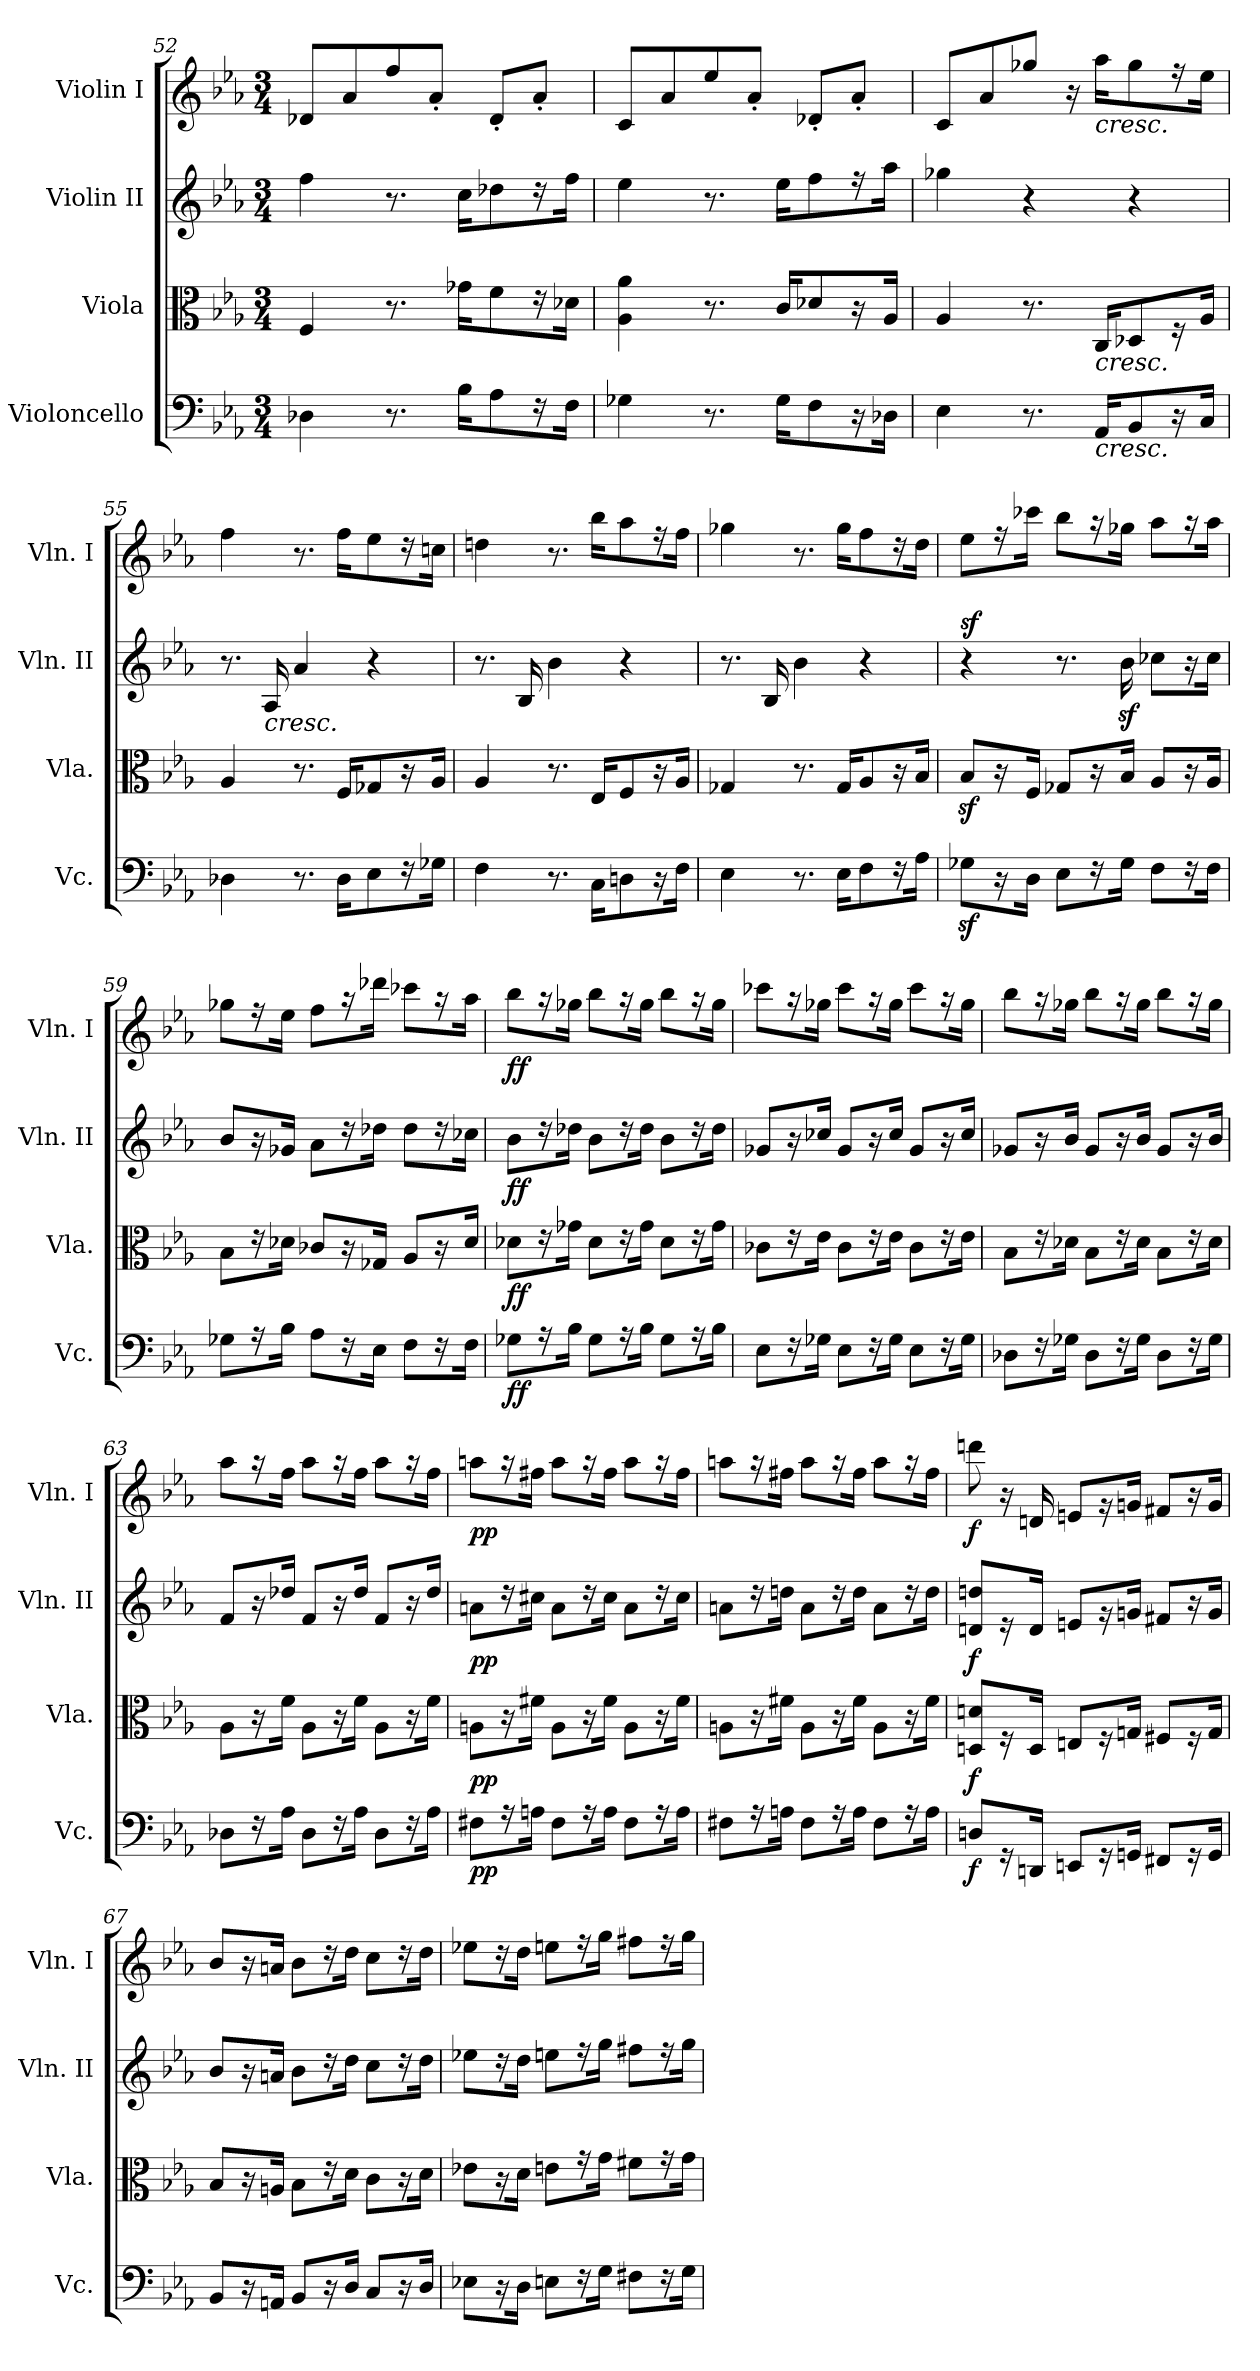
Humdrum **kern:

**kern	**dynam	**kern	**dynam	**kern	**dynam	**kern	**dynam
*part4	*part4	*part3	*part3	*part2	*part2	*part1	*part1
*staff4	*staff4	*staff3	*staff3	*staff2	*staff2	*staff1	*staff1
*I"Violoncello	*	*I"Viola	*	*I"Violin II	*	*I"Violin I	*
*I'Vc.	*	*I'Vla.	*	*I'Vln. II	*	*I'Vln. I	*
*clefF4	*	*clefC3	*	*clefG2	*	*clefG2	*
*k[b-e-a-]	*	*k[b-e-a-]	*	*k[b-e-a-]	*	*k[b-e-a-]	*
*E-:	*	*E-:	*	*E-:	*	*E-:	*
*M3/4	*	*M3/4	*	*M3/4	*	*M3/4	*
=52	=52	=52	=52	=52	=52	=52	=52
4D-X\	.	4F/	.	4ff\	.	8d-X/L	.
.	.	.	.	.	.	8a-/	.
8.r	.	8.r	.	8.r	.	8ff/	.
.	.	.	.	.	.	8a-'/J	.
16B-\KL	.	16g-X\KL	.	16cc\KL	.	.	.
8A-\	.	8f\	.	8dd-X\	.	8d-'/L	.
16r	.	16r	.	16r	.	8a-'/J	.
16F\Jk	.	16d-X\Jk	.	16ff\Jk	.	.	.
=53	=53	=53	=53	=53	=53	=53	=53
4G-X\	.	4A-\ 4a-\	.	4ee-\	.	8c/L	.
.	.	.	.	.	.	8a-/	.
8.r	.	8.r	.	8.r	.	8ee-/	.
.	.	.	.	.	.	8a-'/J	.
16G-\KL	.	16c/KL	.	16ee-\KL	.	.	.
8F\	.	8d-X/	.	8ff\	.	8d-X'/L	.
16r	.	16r	.	16r	.	8a-'/J	.
16D-X\Jk	.	16A-/Jk	.	16aa-\Jk	.	.	.
=54	=54	=54	=54	=54	=54	=54	=54
4E-\	.	4A-/	.	4gg-X\	.	8c/L	.
.	.	.	.	.	.	8a-/	.
8.r	.	8.r	.	4r	.	8gg-X/J	.
.	.	.	.	.	.	16r	.
!	!	!	!	!	!	!LO:TX:b:i:t=cresc.	!
!	!	!LO:TX:b:i:t=cresc.	!	!	!	!	!
!LO:TX:b:i:t=cresc.	!	!	!	!	!	!	!
16AA-/KL	.	16C/KL	.	.	.	16aa-\KL	.
8BB-/	.	8D-X/	.	4r	.	8gg-\	.
16r	.	16r	.	.	.	16r	.
16C/Jk	.	16A-/Jk	.	.	.	16ee-\Jk	.
=55	=55	=55	=55	=55	=55	=55	=55
4D-X\	.	4A-/	.	8.r	.	4ff\	.
!	!	!	!	!LO:TX:b:i:t=cresc.	!	!	!
.	.	.	.	16A-/	.	.	.
8.r	.	8.r	.	4a-/	.	8.r	.
16D-\KL	.	16F/KL	.	.	.	16ff\KL	.
8E-\	.	8G-X/	.	4r	.	8ee-\	.
16r	.	16r	.	.	.	16r	.
16G-X\Jk	.	16A-/Jk	.	.	.	16ccn\Jk	.
=56	=56	=56	=56	=56	=56	=56	=56
4F\	.	4A-/	.	8.r	.	4ddn\	.
.	.	.	.	16B-/	.	.	.
8.r	.	8.r	.	4b-\	.	8.r	.
16C\KL	.	16E-/KL	.	.	.	16bb-\KL	.
8Dn\	.	8F/	.	4r	.	8aa-\	.
16r	.	16r	.	.	.	16r	.
16F\Jk	.	16A-/Jk	.	.	.	16ff\Jk	.
=57	=57	=57	=57	=57	=57	=57	=57
4E-\	.	4G-X/	.	8.r	.	4gg-X\	.
.	.	.	.	16B-/	.	.	.
8.r	.	8.r	.	4b-\	.	8.r	.
16E-\KL	.	16G-/KL	.	.	.	16gg-\KL	.
8F\	.	8A-/	.	4r	.	8ff\	.
16r	.	16r	.	.	.	16r	.
16A-\Jk	.	16B-/Jk	.	.	.	16dd\Jk	.
=58	=58	=58	=58	=58	=58	=58	=58
!	!	!	!	!	!LO:DY:a	!	!
8G-Xz<\L	.	8B-z</L	.	4r	sf	8ee-\L	.
16r	.	16r	.	.	.	16r	.
16D\Jk	.	16F/Jk	.	.	.	16ccc-X\Jk	.
8E-\L	.	8G-X/L	.	8.r	.	8bb-\L	.
16r	.	16r	.	.	.	16r	.
16G-\Jk	.	16B-/Jk	.	16b-z<\	.	16gg-X\Jk	.
8F\L	.	8A-/L	.	8cc-X\L	.	8aa-\L	.
16r	.	16r	.	16r	.	16r	.
16F\Jk	.	16A-/Jk	.	16cc-\Jk	.	16aa-\Jk	.
=59	=59	=59	=59	=59	=59	=59	=59
8G-X\L	.	8B-\L	.	8b-/L	.	8gg-X\L	.
16r	.	16r	.	16r	.	16r	.
16B-\Jk	.	16d-X\Jk	.	16g-X/Jk	.	16ee-\Jk	.
8A-\L	.	8c-X/L	.	8a-\L	.	8ff\L	.
16r	.	16r	.	16r	.	16r	.
16E-\Jk	.	16G-X/Jk	.	16dd-X\Jk	.	16ddd-X\Jk	.
8F\L	.	8A-/L	.	8dd-\L	.	8ccc-X\L	.
16r	.	16r	.	16r	.	16r	.
16F\Jk	.	16d-/Jk	.	16cc-X\Jk	.	16aa-\Jk	.
=60	=60	=60	=60	=60	=60	=60	=60
!	!LO:DY:b	!	!LO:DY:b	!	!LO:DY:b	!	!LO:DY:b
8G-X\L	ff	8d-X\L	ff	8b-\L	ff	8bb-\L	ff
16r	.	16r	.	16r	.	16r	.
16B-\Jk	.	16g-X\Jk	.	16dd-X\Jk	.	16gg-X\Jk	.
8G-\L	.	8d-\L	.	8b-\L	.	8bb-\L	.
16r	.	16r	.	16r	.	16r	.
16B-\Jk	.	16g-\Jk	.	16dd-\Jk	.	16gg-\Jk	.
8G-\L	.	8d-\L	.	8b-\L	.	8bb-\L	.
16r	.	16r	.	16r	.	16r	.
16B-\Jk	.	16g-\Jk	.	16dd-\Jk	.	16gg-\Jk	.
=61	=61	=61	=61	=61	=61	=61	=61
8E-\L	.	8c-X\L	.	8g-X/L	.	8ccc-X\L	.
16r	.	16r	.	16r	.	16r	.
16G-X\Jk	.	16e-\Jk	.	16cc-X/Jk	.	16gg-X\Jk	.
8E-\L	.	8c-\L	.	8g-/L	.	8ccc-\L	.
16r	.	16r	.	16r	.	16r	.
16G-\Jk	.	16e-\Jk	.	16cc-/Jk	.	16gg-\Jk	.
8E-\L	.	8c-\L	.	8g-/L	.	8ccc-\L	.
16r	.	16r	.	16r	.	16r	.
16G-\Jk	.	16e-\Jk	.	16cc-/Jk	.	16gg-\Jk	.
=62	=62	=62	=62	=62	=62	=62	=62
8D-X\L	.	8B-\L	.	8g-X/L	.	8bb-\L	.
16r	.	16r	.	16r	.	16r	.
16G-X\Jk	.	16d-X\Jk	.	16b-/Jk	.	16gg-X\Jk	.
8D-\L	.	8B-\L	.	8g-/L	.	8bb-\L	.
16r	.	16r	.	16r	.	16r	.
16G-\Jk	.	16d-\Jk	.	16b-/Jk	.	16gg-\Jk	.
8D-\L	.	8B-\L	.	8g-/L	.	8bb-\L	.
16r	.	16r	.	16r	.	16r	.
16G-\Jk	.	16d-\Jk	.	16b-/Jk	.	16gg-\Jk	.
=63	=63	=63	=63	=63	=63	=63	=63
8D-X\L	.	8A-\L	.	8f/L	.	8aa-\L	.
16r	.	16r	.	16r	.	16r	.
16A-\Jk	.	16f\Jk	.	16dd-X/Jk	.	16ff\Jk	.
8D-\L	.	8A-\L	.	8f/L	.	8aa-\L	.
16r	.	16r	.	16r	.	16r	.
16A-\Jk	.	16f\Jk	.	16dd-/Jk	.	16ff\Jk	.
8D-\L	.	8A-\L	.	8f/L	.	8aa-\L	.
16r	.	16r	.	16r	.	16r	.
16A-\Jk	.	16f\Jk	.	16dd-/Jk	.	16ff\Jk	.
=64	=64	=64	=64	=64	=64	=64	=64
!	!LO:DY:b	!	!LO:DY:b	!	!LO:DY:b	!	!LO:DY:b
8F#X\L	pp	8An\L	pp	8an\L	pp	8aan\L	pp
16r	.	16r	.	16r	.	16r	.
16An\Jk	.	16f#X\Jk	.	16cc#X\Jk	.	16ff#X\Jk	.
8F#\L	.	8A\L	.	8a\L	.	8aa\L	.
16r	.	16r	.	16r	.	16r	.
16A\Jk	.	16f#\Jk	.	16cc#\Jk	.	16ff#\Jk	.
8F#\L	.	8A\L	.	8a\L	.	8aa\L	.
16r	.	16r	.	16r	.	16r	.
16A\Jk	.	16f#\Jk	.	16cc#\Jk	.	16ff#\Jk	.
=65	=65	=65	=65	=65	=65	=65	=65
8F#X\L	.	8An\L	.	8an\L	.	8aan\L	.
16r	.	16r	.	16r	.	16r	.
16An\Jk	.	16f#X\Jk	.	16ddn\Jk	.	16ff#X\Jk	.
8F#\L	.	8A\L	.	8a\L	.	8aa\L	.
16r	.	16r	.	16r	.	16r	.
16A\Jk	.	16f#\Jk	.	16dd\Jk	.	16ff#\Jk	.
8F#\L	.	8A\L	.	8a\L	.	8aa\L	.
16r	.	16r	.	16r	.	16r	.
16A\Jk	.	16f#\Jk	.	16dd\Jk	.	16ff#\Jk	.
=66	=66	=66	=66	=66	=66	=66	=66
!	!LO:DY:b	!	!LO:DY:b	!	!LO:DY:b	!	!LO:DY:b
8Dn/L	f	8Dn/ 8dn/L	f	8dn/ 8ddn/L	f	8dddn\	f
16r	.	16r	.	16r	.	16r	.
16DDn/Jk	.	16D/Jk	.	16d/Jk	.	16dn/	.
8EEn/L	.	8En/L	.	8en/L	.	8en/L	.
16r	.	16r	.	16r	.	16r	.
16GGn/Jk	.	16Gn/Jk	.	16gn/Jk	.	16gn/Jk	.
8FF#X/L	.	8F#X/L	.	8f#X/L	.	8f#X/L	.
16r	.	16r	.	16r	.	16r	.
16GG/Jk	.	16G/Jk	.	16g/Jk	.	16g/Jk	.
=67	=67	=67	=67	=67	=67	=67	=67
8BB-/L	.	8B-/L	.	8b-/L	.	8b-/L	.
16r	.	16r	.	16r	.	16r	.
16AAn/Jk	.	16An/Jk	.	16an/Jk	.	16an/Jk	.
8BB-/L	.	8B-\L	.	8b-\L	.	8b-\L	.
16r	.	16r	.	16r	.	16r	.
16D/Jk	.	16d\Jk	.	16dd\Jk	.	16dd\Jk	.
8C/L	.	8c\L	.	8cc\L	.	8cc\L	.
16r	.	16r	.	16r	.	16r	.
16D/Jk	.	16d\Jk	.	16dd\Jk	.	16dd\Jk	.
=68	=68	=68	=68	=68	=68	=68	=68
8E-X\L	.	8e-X\L	.	8ee-X\L	.	8ee-X\L	.
16r	.	16r	.	16r	.	16r	.
16D\Jk	.	16d\Jk	.	16dd\Jk	.	16dd\Jk	.
8En\L	.	8en\L	.	8een\L	.	8een\L	.
16r	.	16r	.	16r	.	16r	.
16G\Jk	.	16g\Jk	.	16gg\Jk	.	16gg\Jk	.
8F#X\L	.	8f#X\L	.	8ff#X\L	.	8ff#X\L	.
16r	.	16r	.	16r	.	16r	.
16G\Jk	.	16g\Jk	.	16gg\Jk	.	16gg\Jk	.
=	=	=	=	=	=	=	=
*-	*-	*-	*-	*-	*-	*-	*-
